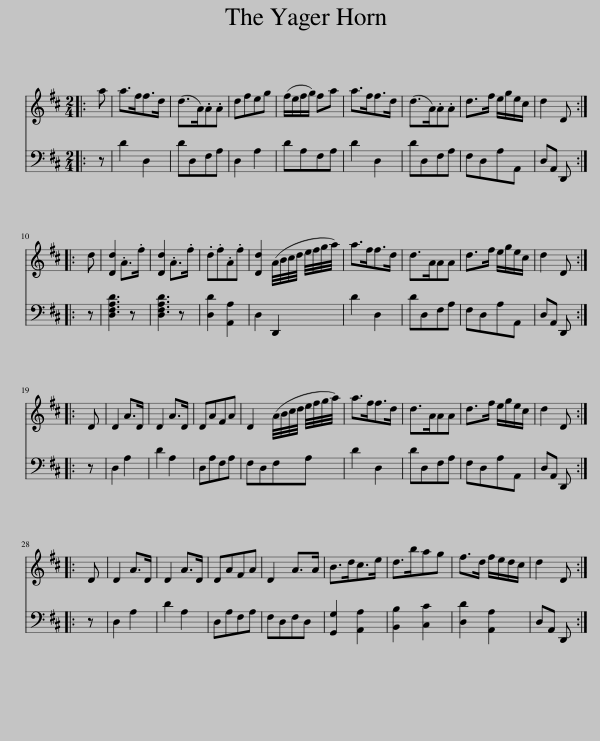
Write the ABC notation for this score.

X:1
%%score 1 2
L:1/8
M:2/4
I:linebreak $
K:D
V:1 treble
V:2 bass
V:1
|: a | a>ff>d | (d>A).A.A | dfeg | (f/e/f/g/) fa | %5
 a>ff>d | (d>A).A.A | d>f e/g/e/c/ | d2 D ::$ d | %10
 [Dd]2 .A>.f | [Dd]2 .A>.f | .d.f.A.f | [Dd]2 (A/4B/4c/4d/4 e/4f/4g/4a/4) | a>ff>d | %15
 d>AAA | d>f e/g/e/c/ | d2 D ::$ D | D2 A>D | %20
 D2 A>D | DAFA | D2 (A/4B/4c/4d/4 e/4f/4g/4a/4) | a>ff>d | d>AAA | %25
 d>f e/g/e/c/ | d2 D ::$ D | D2 A>D | D2 A>D | %30
 DAFA | D2 A>A | B>dc>e | d>bag | f>d f/e/d/c/ | %35
 d2 D :| %36
V:2
|: z | D2 D,2 | DD,F,A, | D,2 A,2 | DA,F,A, | %5
 D2 D,2 | DD,F,A, | F,D,A,A,, | D,A,, D,, ::$ z | %10
 [D,F,A,D]3 z | [D,F,A,D]3 z | [D,D]2 [A,,A,]2 | D,2 D,,2 | D2 D,2 | %15
 DD,F,A, | F,D,A,A,, | D,A,, D,, ::$ z | D,2 A,2 | %20
 D2 A,2 | D,A,F,A, | F,D,F,A, | D2 D,2 | DD,F,A, | %25
 F,D,A,A,, | D,A,, D,, ::$ z | D,2 A,2 | D2 A,2 | %30
 D,A,F,A, | F,D,F,D, | [G,,G,]2 [A,,A,]2 | [B,,B,]2 [C,C]2 | [D,D]2 [A,,A,]2 | %35
 D,A,, D,, :| %36
